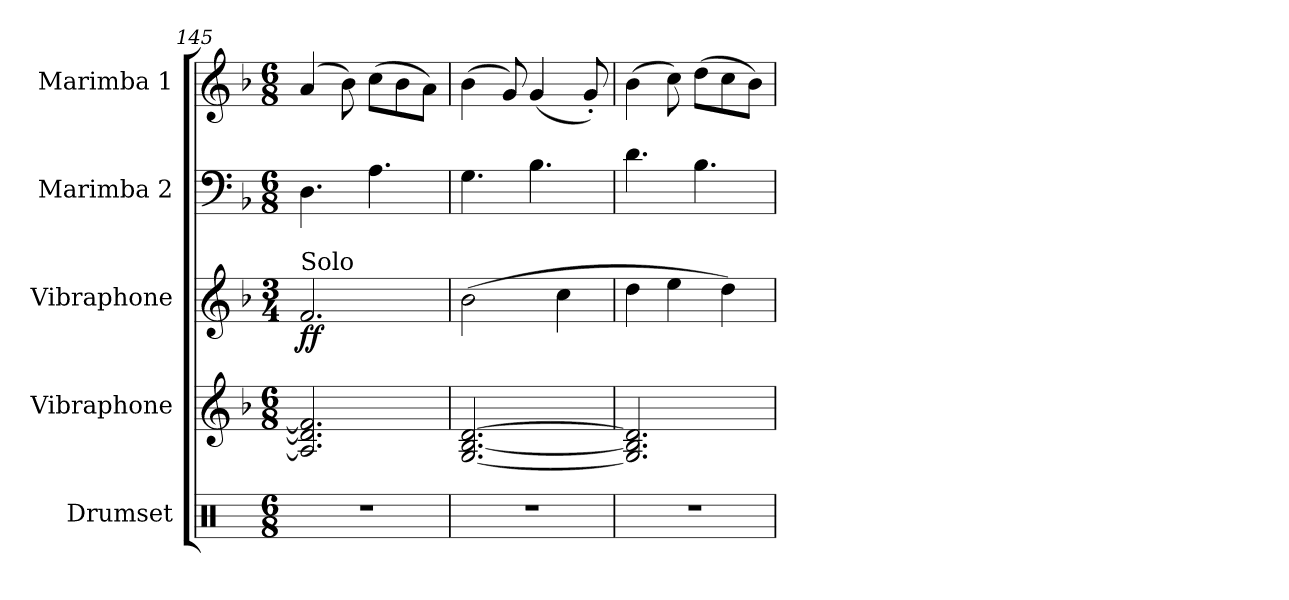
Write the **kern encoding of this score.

**kern	**kern	**kern	**dynam	**kern	**kern
*part5	*part4	*part3	*part3	*part2	*part1
*staff5	*staff4	*staff3	*staff3	*staff2	*staff1
*I"Drumset	*I"Vibraphone	*I"Vibraphone	*	*I"Marimba 2	*I"Marimba 1
*I'Drs.	*I'Vib.	*I'Vib.	*	*I'Mrm. 2	*I'Mrm. 1
*clefX	*clefG2	*clefG2	*	*clefF4	*clefG2
*k[]	*k[b-]	*k[b-]	*	*k[b-]	*k[b-]
*M6/8	*M6/8	*M3/4	*	*M6/8	*M6/8
=145	=145	=145	=145	=145	=145
!	!	!LO:TX:a:t=Solo	!	!	!
!	!	!	!LO:DY:b	!	!
2.r	2.A/] 2.d/] 2.f/]	2.f/	ff	4.D\	(4a/
.	.	.	.	.	8b-\)
.	.	.	.	4.A\	(8cc\L
.	.	.	.	.	8b-\
.	.	.	.	.	8a\J)
=146	=146	=146	=146	=146	=146
2.r	[2.G/ [2.B-/ [2.d/	(2b-\	.	4.G\	(4b-\
.	.	.	.	.	8g/)
.	.	.	.	4.B-\	(4g/
.	.	4cc\	.	.	.
.	.	.	.	.	8g'/)
=147	=147	=147	=147	=147	=147
2.r	2.G/] 2.B-/] 2.d/]	4dd\	.	4.d\	(4b-\
.	.	4ee\	.	.	8cc\)
.	.	.	.	4.B-\	(8dd\L
.	.	4dd\)	.	.	8cc\
.	.	.	.	.	8b-\J)
=	=	=	=	=	=
*-	*-	*-	*-	*-	*-
